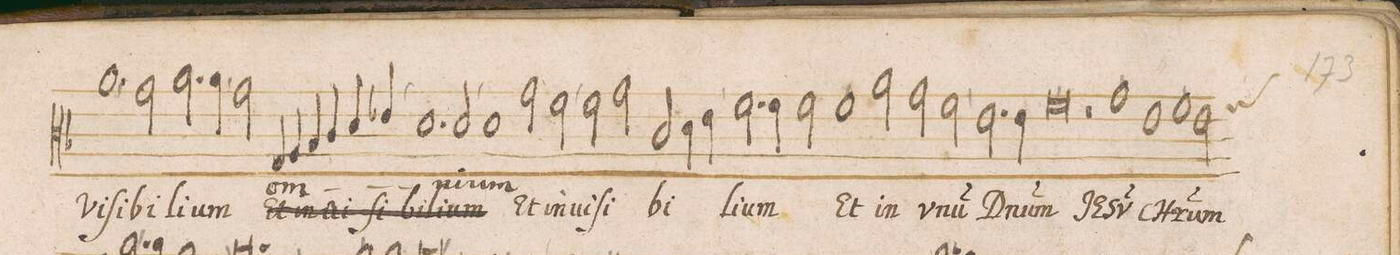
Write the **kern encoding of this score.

**kern	**text	**text
*I"DISCANTVS	*	*
*clefC3	*	*
*k[b-]	*	*
*met(C|)	*	*
*M2/1	*	*
1.a\	vi-	.
=12-	=12-	=12-
2g\	-ſi-	.
2.a\	-bi-	.
4a\	-li-	.
=13-	=13-	=13-
2g\	-um	.
4G/	om-	[[Et
4A/	.	in-
4B-/	.	-ui-
4c/	.	.
4d/	.	-si-
4e-X/	.	.
=14-	=14-	=14-
1.d\	.	-bi-
2d/	-ni-	-li-
=15-	=15-	=15-
1d\	-um	-um]]
2g\	Et	.
2f\	in-	.
=16-	=16-	=16-
2f\	-ui-	.
2g\	-ſi-	.
2c/	-bi-	.
4d\	.	.
4eny\	.	.
=17-	=17-	=17-
2.f\	.	.
4f\	-li-	.
2f\	-um	.
1f\	Et	.
=18-	=18-	=18-
2a\	in	.
2g\	v-	.
2f\	-nu(m)	.
=19-	=19-	=19-
2.e\	D(o-	.
4e\	-mi)-	.
0f\	-num	.
=20-	=20-	=20-
2r	.	.
1g\	IE-	.
=21-	=21-	=21-
1e\	-SV(m)	.
1f\	CHr(i-	.
=22-	=22-	=22-
2e\	-st)um	.
*-	*-	*-
